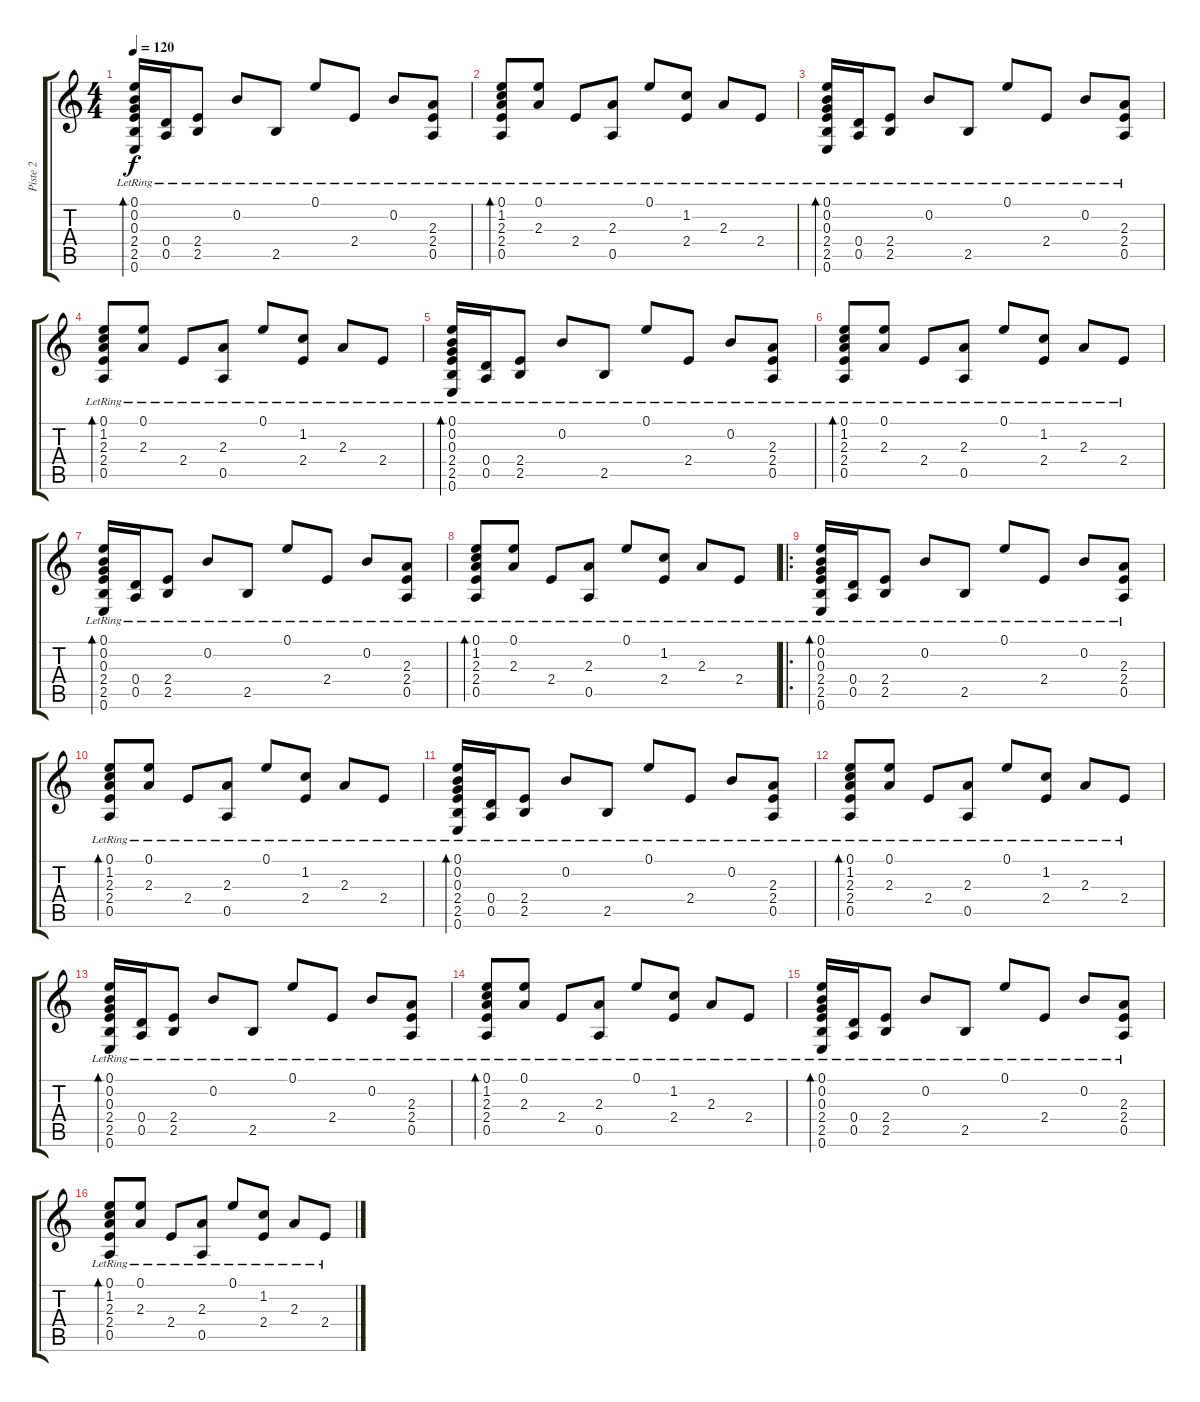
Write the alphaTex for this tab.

\track ("Piste 2" "Piste 2") {instrument acousticguitarsteel}
\staff {score tabs}
\tuning (E4 B3 G3 D3 A2 E2) {hide}
\ts (4 4)
\tempo 120
\clef g2
\ks c
(0.1{lr} 0.2{lr} 0.3{lr} 2.4{lr} 2.5{lr} 0.6{lr}).16{bd 60 dy f instrument acousticguitarsteel} (0.4{lr} 0.5{lr}).16 (2.4{lr} 2.5{lr}).8 0.2{lr}.8 2.5{lr}.8 0.1{lr}.8 2.4{lr}.8 0.2{lr}.8 (2.3{lr} 2.4{lr} 0.5{lr}).8 |
(0.1{lr} 1.2{lr} 2.3{lr} 2.4{lr} 0.5{lr}).8{bd 60} (0.1{lr} 2.3{lr}).8 2.4{lr}.8 (2.3{lr} 0.5{lr}).8 0.1{lr}.8 (1.2{lr} 2.4{lr}).8 2.3{lr}.8 2.4{lr}.8 |
(0.1{lr} 0.2{lr} 0.3{lr} 2.4{lr} 2.5{lr} 0.6{lr}).16{bd 60} (0.4{lr} 0.5{lr}).16 (2.4{lr} 2.5{lr}).8 0.2{lr}.8 2.5{lr}.8 0.1{lr}.8 2.4{lr}.8 0.2{lr}.8 (2.3{lr} 2.4{lr} 0.5{lr}).8 |
(0.1{lr} 1.2{lr} 2.3{lr} 2.4{lr} 0.5{lr}).8{bd 60} (0.1{lr} 2.3{lr}).8 2.4{lr}.8 (2.3{lr} 0.5{lr}).8 0.1{lr}.8 (1.2{lr} 2.4{lr}).8 2.3{lr}.8 2.4{lr}.8 |
(0.1{lr} 0.2{lr} 0.3{lr} 2.4{lr} 2.5{lr} 0.6{lr}).16{bd 60} (0.4{lr} 0.5{lr}).16 (2.4{lr} 2.5{lr}).8 0.2{lr}.8 2.5{lr}.8 0.1{lr}.8 2.4{lr}.8 0.2{lr}.8 (2.3{lr} 2.4{lr} 0.5{lr}).8 |
(0.1{lr} 1.2{lr} 2.3{lr} 2.4{lr} 0.5{lr}).8{bd 60} (0.1{lr} 2.3{lr}).8 2.4{lr}.8 (2.3{lr} 0.5{lr}).8 0.1{lr}.8 (1.2{lr} 2.4{lr}).8 2.3{lr}.8 2.4{lr}.8 |
(0.1{lr} 0.2{lr} 0.3{lr} 2.4{lr} 2.5{lr} 0.6{lr}).16{bd 60} (0.4{lr} 0.5{lr}).16 (2.4{lr} 2.5{lr}).8 0.2{lr}.8 2.5{lr}.8 0.1{lr}.8 2.4{lr}.8 0.2{lr}.8 (2.3{lr} 2.4{lr} 0.5{lr}).8 |
(0.1{lr} 1.2{lr} 2.3{lr} 2.4{lr} 0.5{lr}).8{bd 60} (0.1{lr} 2.3{lr}).8 2.4{lr}.8 (2.3{lr} 0.5{lr}).8 0.1{lr}.8 (1.2{lr} 2.4{lr}).8 2.3{lr}.8 2.4{lr}.8 |
\ro
(0.1{lr} 0.2{lr} 0.3{lr} 2.4{lr} 2.5{lr} 0.6{lr}).16{bd 60} (0.4{lr} 0.5{lr}).16 (2.4{lr} 2.5{lr}).8 0.2{lr}.8 2.5{lr}.8 0.1{lr}.8 2.4{lr}.8 0.2{lr}.8 (2.3{lr} 2.4{lr} 0.5{lr}).8 |
(0.1{lr} 1.2{lr} 2.3{lr} 2.4{lr} 0.5{lr}).8{bd 60} (0.1{lr} 2.3{lr}).8 2.4{lr}.8 (2.3{lr} 0.5{lr}).8 0.1{lr}.8 (1.2{lr} 2.4{lr}).8 2.3{lr}.8 2.4{lr}.8 |
(0.1{lr} 0.2{lr} 0.3{lr} 2.4{lr} 2.5{lr} 0.6{lr}).16{bd 60} (0.4{lr} 0.5{lr}).16 (2.4{lr} 2.5{lr}).8 0.2{lr}.8 2.5{lr}.8 0.1{lr}.8 2.4{lr}.8 0.2{lr}.8 (2.3{lr} 2.4{lr} 0.5{lr}).8 |
(0.1{lr} 1.2{lr} 2.3{lr} 2.4{lr} 0.5{lr}).8{bd 60} (0.1{lr} 2.3{lr}).8 2.4{lr}.8 (2.3{lr} 0.5{lr}).8 0.1{lr}.8 (1.2{lr} 2.4{lr}).8 2.3{lr}.8 2.4{lr}.8 |
(0.1{lr} 0.2{lr} 0.3{lr} 2.4{lr} 2.5{lr} 0.6{lr}).16{bd 60} (0.4{lr} 0.5{lr}).16 (2.4{lr} 2.5{lr}).8 0.2{lr}.8 2.5{lr}.8 0.1{lr}.8 2.4{lr}.8 0.2{lr}.8 (2.3{lr} 2.4{lr} 0.5{lr}).8 |
(0.1{lr} 1.2{lr} 2.3{lr} 2.4{lr} 0.5{lr}).8{bd 60} (0.1{lr} 2.3{lr}).8 2.4{lr}.8 (2.3{lr} 0.5{lr}).8 0.1{lr}.8 (1.2{lr} 2.4{lr}).8 2.3{lr}.8 2.4{lr}.8 |
(0.1{lr} 0.2{lr} 0.3{lr} 2.4{lr} 2.5{lr} 0.6{lr}).16{bd 60} (0.4{lr} 0.5{lr}).16 (2.4{lr} 2.5{lr}).8 0.2{lr}.8 2.5{lr}.8 0.1{lr}.8 2.4{lr}.8 0.2{lr}.8 (2.3{lr} 2.4{lr} 0.5{lr}).8 |
(0.1{lr} 1.2{lr} 2.3{lr} 2.4{lr} 0.5{lr}).8{bd 60} (0.1{lr} 2.3{lr}).8 2.4{lr}.8 (2.3{lr} 0.5{lr}).8 0.1{lr}.8 (1.2{lr} 2.4{lr}).8 2.3{lr}.8 2.4{lr}.8
